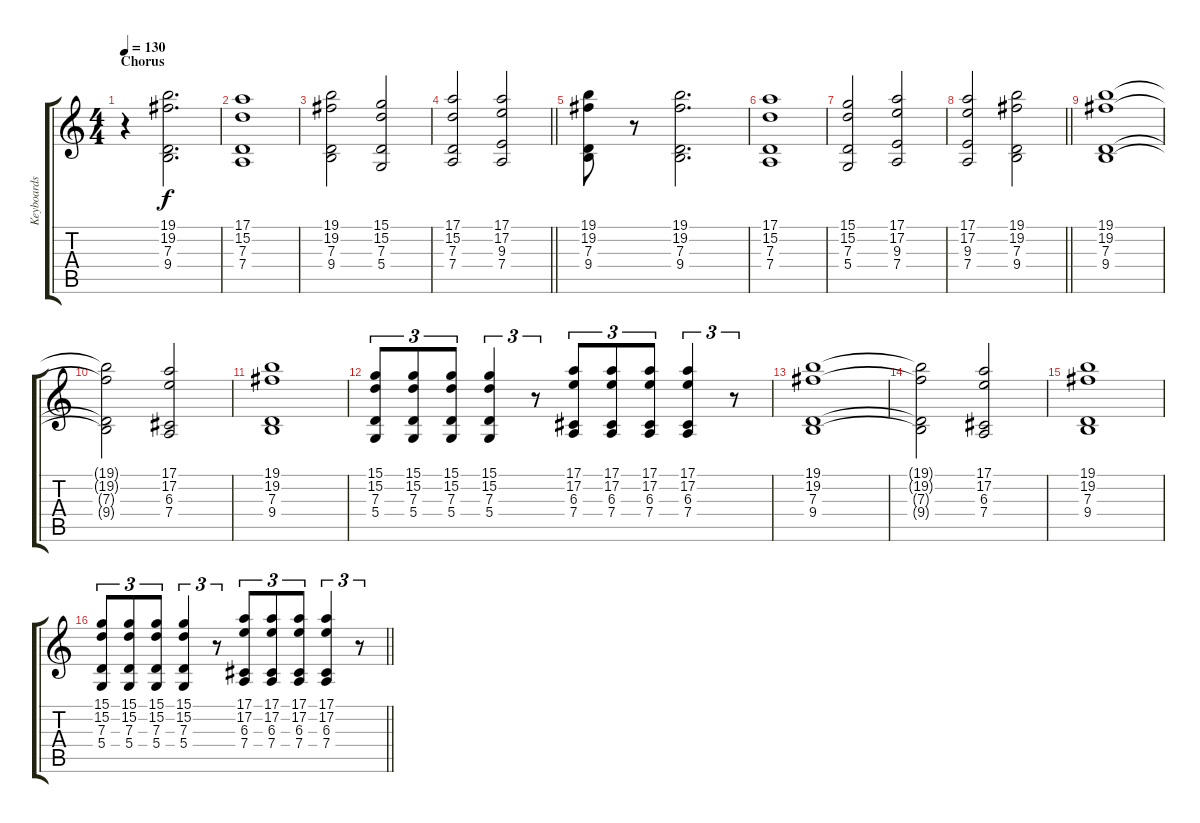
\track ("Keyboards - Vadim Pruzhanov" "Keyboards ") {instrument stringensemble1}
\staff {score tabs}
\tuning (E4 B3 G3 D3 A2 E2) {hide}
\ts (4 4)
\section ("" "Chorus")
\tempo 130
\clef g2
\ks c
r.4{dy f} (19.1 19.2 7.3 9.4).2{d} |
(17.1 15.2 7.3 7.4).1 |
(19.1 19.2 7.3 9.4).2 (15.1 15.2 7.3 5.4).2 |
\barLineRight lightlight
(17.1 15.2 7.3 7.4).2 (17.1 17.2 9.3 7.4).2 |
(19.1 19.2 7.3 9.4).8 r.8 (19.1 19.2 7.3 9.4).2{d} |
(17.1 15.2 7.3 7.4).1 |
(15.1 15.2 7.3 5.4).2 (17.1 17.2 9.3 7.4).2 |
\barLineRight lightlight
(17.1 17.2 9.3 7.4).2 (19.1 19.2 7.3 9.4).2 |
\section ("" "")
(19.1 19.2 7.3 9.4).1 |
(19.1{t} 19.2{t} 7.3{t} 9.4{t}).2 (17.1 17.2 6.3 7.4).2 |
(19.1 19.2 7.3 9.4).1 |
(15.1 15.2 7.3 5.4).8{tu (3 2)} (15.1 15.2 7.3 5.4).8{tu (3 2)} (15.1 15.2 7.3 5.4).8{tu (3 2)} (15.1 15.2 7.3 5.4).4{tu (3 2)} r.8{tu (3 2)} (17.1 17.2 6.3 7.4).8{tu (3 2)} (17.1 17.2 6.3 7.4).8{tu (3 2)} (17.1 17.2 6.3 7.4).8{tu (3 2)} (17.1 17.2 6.3 7.4).4{tu (3 2)} r.8{tu (3 2)} |
(19.1 19.2 7.3 9.4).1 |
(19.1{t} 19.2{t} 7.3{t} 9.4{t}).2 (17.1 17.2 6.3 7.4).2 |
(19.1 19.2 7.3 9.4).1 |
\barLineRight lightlight
(15.1 15.2 7.3 5.4).8{tu (3 2)} (15.1 15.2 7.3 5.4).8{tu (3 2)} (15.1 15.2 7.3 5.4).8{tu (3 2)} (15.1 15.2 7.3 5.4).4{tu (3 2)} r.8{tu (3 2)} (17.1 17.2 6.3 7.4).8{tu (3 2)} (17.1 17.2 6.3 7.4).8{tu (3 2)} (17.1 17.2 6.3 7.4).8{tu (3 2)} (17.1 17.2 6.3 7.4).4{tu (3 2)} r.8{tu (3 2)}
